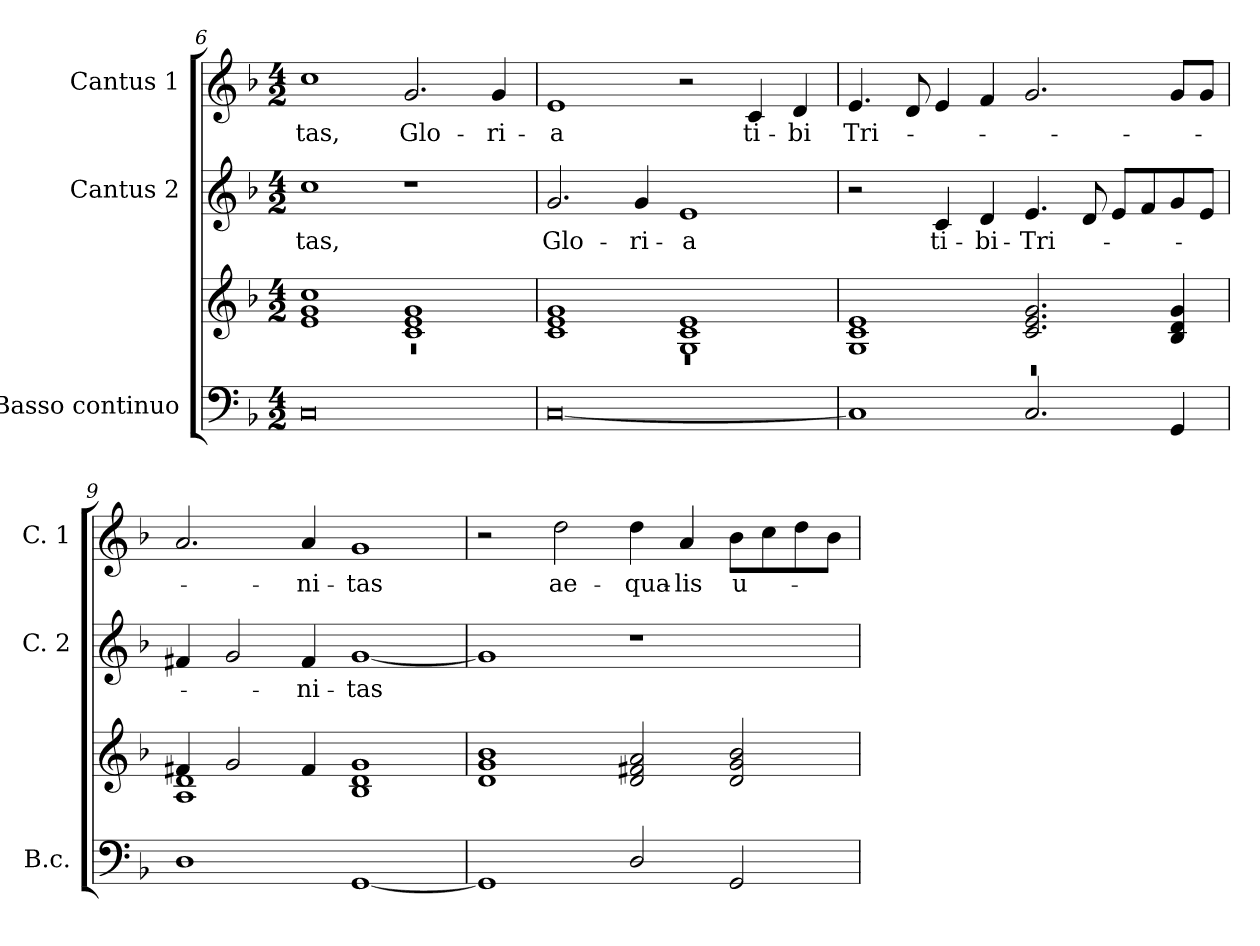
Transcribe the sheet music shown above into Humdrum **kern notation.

**kern	**kern	**kern	**text	**kern	**text
*part3	*part3	*part2	*part2	*part1	*part1
*staff4	*staff3	*staff2	*staff2	*staff1	*staff1
*I"Basso continuo	*	*I"Cantus 2	*	*I"Cantus 1	*
*I'B.c.	*	*I'C. 2	*	*I'C. 1	*
*clefF4	*clefG2	*clefG2	*	*clefG2	*
*k[b-]	*k[b-]	*k[b-]	*	*k[b-]	*
*F:	*F:	*F:	*	*F:	*
*M4/2	*M4/2	*M4/2	*	*M4/2	*
=6	=6	=6	=6	=6	=6
*	*^	*	*	*	*
!	!	!	!	!LO:LY:b	!	!
!	!	!	!	!	!	!LO:LY:b
0C	1cc! 1g! 1e!	0r	1cc	-tas,	1cc	-tas,
!	!	!	!	!	!	!LO:LY:b
.	1g! 1e! 1c!	.	1r	.	2.g/	Glo-
!	!	!	!	!	!	!LO:LY:b
.	.	.	.	.	4g/	-ri-
!!LO:PB:g=z
=7	=7	=7	=7	=7	=7	=7
!	!	!	!	!LO:LY:b	!	!
!	!	!	!	!	!	!LO:LY:b
[<0C	1g! 1e! 1c!	0r	2.g/	Glo-	1e	-a
!	!	!	!	!LO:LY:b	!	!
.	.	.	4g/	-ri-	.	.
!	!	!	!	!LO:LY:b	!	!
.	1e! 1c! 1G!	.	1e	-a	2r	.
!	!	!	!	!	!	!LO:LY:b
.	.	.	.	.	4c/	ti-
!	!	!	!	!	!	!LO:LY:b
.	.	.	.	.	4d/	-bi
=8	=8	=8	=8	=8	=8	=8
!	!	!	!	!	!	!LO:LY:b
1C]	1e! 1c! 1G!	0r	2r	.	4.e/	Tri-
.	.	.	.	.	8d/	.
!	!	!	!	!LO:LY:b	!	!
.	.	.	4c/	ti-	4e/	.
!	!	!	!	!LO:LY:b	!	!
.	.	.	4d/	-bi-	4f/	.
!	!	!	!	!LO:LY:b	!	!
2.C/	2.g!/ 2.e!/ 2.c!/	.	4.e/	-Tri-	2.g/	.
.	.	.	8d/	.	.	.
.	.	.	8e/L	.	.	.
.	.	.	8f/	.	.	.
4GG/	4g!/ 4d!/ 4B-!/	.	8g/	.	8g/L	.
.	.	.	8e/J	.	8g/J	.
=9	=9	=9	=9	=9	=9	=9
1D	4f#X!/	1d! 1A!	4f#X/	.	2.a/	.
.	2g!/	.	2g/	.	.	.
!	!	!	!	!LO:LY:b	!	!
!	!	!	!	!	!	!LO:LY:b
.	4f#!/	.	4f#/	-ni-	4a/	-ni-
!	!	!	!	!LO:LY:b	!	!
!	!	!	!	!	!	!LO:LY:b
[<1GG	1g! 1d! 1B-!	1ryy	[<1g	-tas	1g	-tas
*	*v	*v	*	*	*	*
!!LO:LB:g=z
=10	=10	=10	=10	=10	=10
1GG]	1b-! 1g! 1d!	1g]	.	2r	.
!	!	!	!	!	!LO:LY:b
.	.	.	.	2dd\	ae-
!	!	!	!	!	!LO:LY:b
2D/	2a!/ 2f#X!/ 2d!/	1r	.	4dd\	-qua-
!	!	!	!	!	!LO:LY:b
.	.	.	.	4a/	-lis
!	!	!	!	!	!LO:LY:b
2GG/	2b-!/ 2g!/ 2d!/	.	.	8b-\L	u-
.	.	.	.	8cc\	.
.	.	.	.	8dd\	.
.	.	.	.	8b-\J	.
=	=	=	=	=	=
*-	*-	*-	*-	*-	*-
